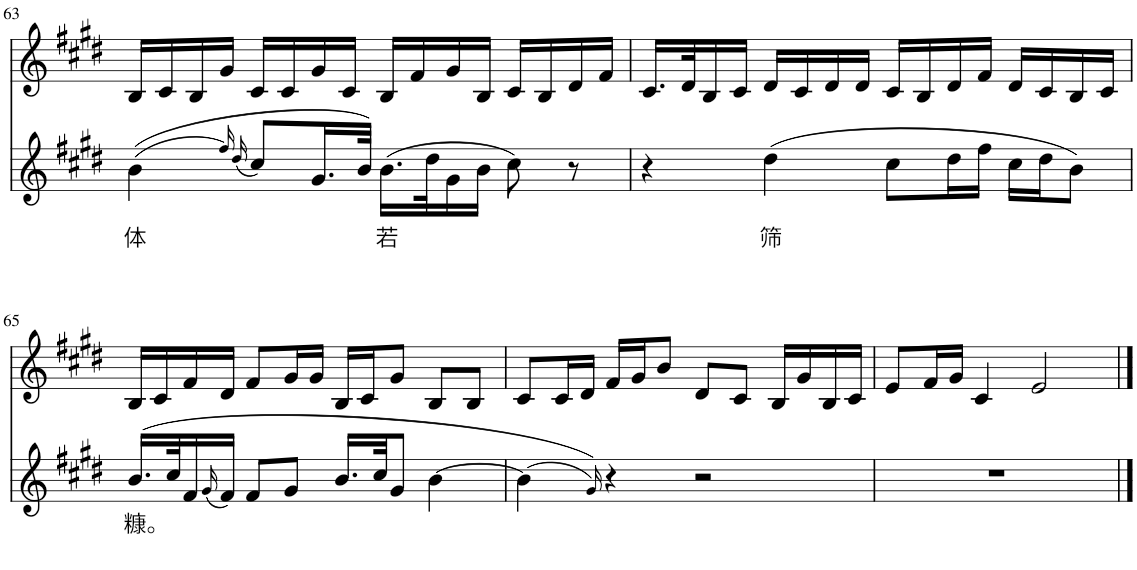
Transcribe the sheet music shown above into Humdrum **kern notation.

**kern	**text	**kern
*part2	*part2	*part1
*staff2	*staff2	*staff1
*I"Piano	*	*I"Piano
*I'Pno	*	*I'Pno
!!LO:PB:g=z
*clefG2	*	*clefG2
*k[f#c#g#d#]	*	*k[f#c#g#d#]
*M4/4	*	*M4/4
=63	=63	=63
!	!LO:LY:b	!
((4b\	体	16B/LL
.	.	16c#/
.	.	16B/
.	.	16g#/JJ
16qff#/)	.	.
(16qdd#/	.	.
8cc#/L)	.	16c#/LL
.	.	16c#/
16.g#/L	.	16g#/
.	.	16c#/JJ
32b/JJk)	.	.
!	!LO:LY:b	!
(16.b\LL	若	16B/LL
.	.	16f#/
32dd#\K	.	.
16g#\	.	16g#/
16b\JJ	.	16B/JJ
8cc#\)	.	16c#/LL
.	.	16B/
8r	.	16d#/
.	.	16f#/JJ
=64	=64	=64
4r	.	16.c#/LL
.	.	32d#/K
.	.	16B/
.	.	16c#/JJ
!	!LO:LY:b	!
(4dd#\	筛	16d#/LL
.	.	16c#/
.	.	16d#/
.	.	16d#/JJ
8cc#\L	.	16c#/LL
.	.	16B/
16dd#\L	.	16d#/
16ff#\JJ	.	16f#/JJ
16cc#\LL	.	16d#/LL
16dd#\J	.	16c#/
8b\J)	.	16B/
.	.	16c#/JJ
!!LO:LB:g=z
=65	=65	=65
!	!LO:LY:b	!
(16.b/LL	糠。	16B/LL
.	.	16c#/
32cc#/K	.	.
16f#/	.	16f#/
(16qg#/	.	.
16f#/JJ)	.	16d#/JJ
8f#/L	.	8f#/L
8g#/J	.	16g#/L
.	.	16g#/JJ
16.b/LL	.	16B/LL
.	.	16c#/J
32cc#/JK	.	.
8g#/J	.	8g#/J
[4b\	.	8B/L
.	.	8B/J
=66	=66	=66
(4b\]	.	8c#/L
.	.	16c#/L
.	.	16d#/JJ
16qg#/))	.	.
4r	.	16f#/LL
.	.	16g#/J
.	.	8b/J
2r	.	8d#/L
.	.	8c#/J
.	.	16B/LL
.	.	16g#/
.	.	16B/
.	.	16c#/JJ
=67	=67	=67
1r	.	8e/L
.	.	16f#/L
.	.	16g#/JJ
.	.	4c#/
.	.	2e/
==	==	==
*-	*-	*-
